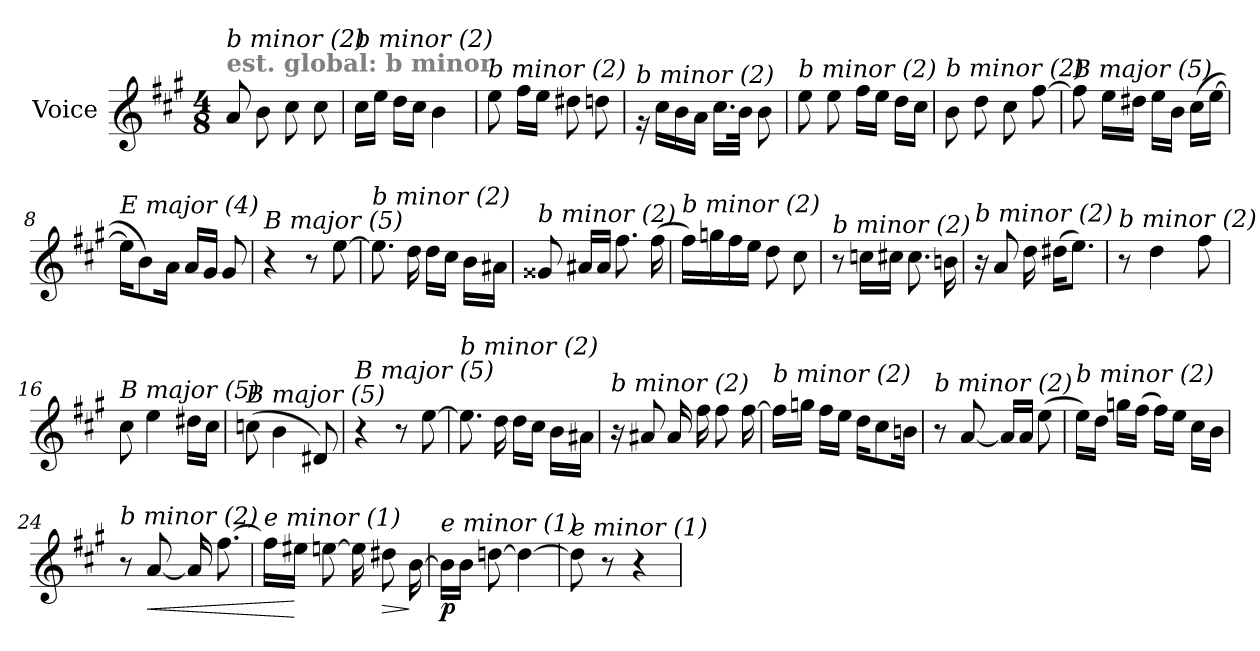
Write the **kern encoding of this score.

**kern	**dynam
*part1	*part1
*staff1	*staff1
*I"Voice	*
*I'V	*
*clefG2	*
*k[f#c#g#]	*
*M4/8	*
=1	=1
!LO:TX:a:B:color=#808080:t=est. global&colon; b minor	!
!LO:TX:i:t=b minor (2)	!
8a/	.
8b\	.
8cc#\	.
8cc#\	.
=2	=2
!LO:TX:i:t=b minor (2)	!
16cc#\LL	.
16ee\JJ	.
16dd\LL	.
16cc#\JJ	.
4b\	.
=3	=3
!LO:TX:i:t=b minor (2)	!
8ee\	.
16ff#\LL	.
16ee\JJ	.
8dd#X\	.
8ddn\	.
=4	=4
!LO:TX:i:t=b minor (2)	!
16rg	.
16cc#\LL	.
16b\	.
16a\JJ	.
16.cc#\LL	.
32b\JJk	.
8b\	.
=5	=5
!LO:TX:i:t=b minor (2)	!
8ee\	.
8ee\	.
16ff#\LL	.
16ee\JJ	.
16dd\LL	.
16cc#\JJ	.
!!LO:LB:g=z
=6	=6
!LO:TX:i:t=b minor (2)	!
8b\	.
8dd\	.
8cc#\	.
[8ff#\	.
=7	=7
!LO:TX:i:t=B major (5)	!
8ff#\]	.
16ee\LL	.
16dd#X\JJ	.
16ee\LL	.
16b\JJ	.
(>16cc#\LL	.
[16ee\JJ	.
=8	=8
!LO:TX:i:t=E major (4)	!
16ee\KL]	.
8b\)	.
16a\Jk	.
16a/LL	.
16g#/JJ	.
8g#/	.
=9	=9
!LO:TX:i:t=B major (5)	!
4r	.
8r	.
[8ee\	.
=10	=10
!LO:TX:i:t=b minor (2)	!
8.ee\]	.
16dd\	.
16dd\LL	.
16cc#\JJ	.
16b\LL	.
16a#Xi\JJ	.
=11	=11
!LO:TX:i:t=b minor (2)	!
8g##Xj/	.
16a#X/LL	.
16a#/JJ	.
8.ff#\	.
(>16ff#\	.
!!LO:LB:g=z
=12	=12
!LO:TX:i:t=b minor (2)	!
16ff#\LL)	.
16ggn\	.
16ff#\	.
16ee\JJ	.
8dd\	.
8cc#\	.
=13	=13
!LO:TX:i:t=b minor (2)	!
8r	.
16ccni\LL	.
16cc#i\JJ	.
8.cc#\	.
16bn\	.
=14	=14
!LO:TX:i:t=b minor (2)	!
16r	.
8a/	.
16dd\	.
(>16dd#X\KL	.
8.ee\J)	.
=15	=15
!LO:TX:i:t=b minor (2)	!
8r	.
4dd\	.
8ff#\	.
=16	=16
!LO:TX:i:t=B major (5)	!
8cc#\	.
4ee\	.
16dd#X\LL	.
16cc#\JJ	.
=17	=17
!LO:TX:i:t=B major (5)	!
(>8ccn\	.
4b\	.
8d#X/)	.
!!LO:LB:g=z
=18	=18
!LO:TX:i:t=B major (5)	!
4r	.
8r	.
[8ee\	.
=19	=19
!LO:TX:i:t=b minor (2)	!
8.ee\]	.
16dd\	.
16dd\LL	.
16cc#\JJ	.
16b\LL	.
16a#Xi\JJ	.
=20	=20
!LO:TX:i:t=b minor (2)	!
16r	.
8a#X/	.
16a#/	.
16ff#\	.
8ff#\	.
[16ff#\	.
=21	=21
!LO:TX:i:t=b minor (2)	!
16ff#\LL]	.
16ggn\JJ	.
16ff#\LL	.
16ee\JJ	.
16dd\KL	.
8cc#\	.
16bn\Jk	.
=22	=22
!LO:TX:i:t=b minor (2)	!
8r	.
[8a/	.
16a/LL]	.
16a/JJ	.
(>8ee\	.
!!LO:LB:g=z
=23	=23
!LO:TX:i:t=b minor (2)	!
16ee\LL)	.
16dd\JJ	.
16ggn\LL	.
(>16ff#\JJ	.
16ff#\LL)	.
16ee\JJ	.
16cc#\LL	.
16b\JJ	.
=24	=24
!LO:TX:i:t=b minor (2)	!
8r	.
!	!LO:HP:b
[8a/	<
16a/]	.
[8.ff#\	.
=25	=25
!LO:TX:i:t=e minor (1)	!
16ff#\LL]	.
16ee#Xi\JJ	[
[8ee\	.
16ee\]	.
!	!LO:HP:b
8dd#X\	>
[16b\	]
=26	=26
!LO:TX:i:t=e minor (1)	!
!	!LO:DY:b
16b\LL]	p
16b\JJ	.
[8ddn\	.
4dd\_	.
=27	=27
!LO:TX:i:t=e minor (1)	!
8dd\]	.
8r	.
4r	.
=	=
*-	*-
